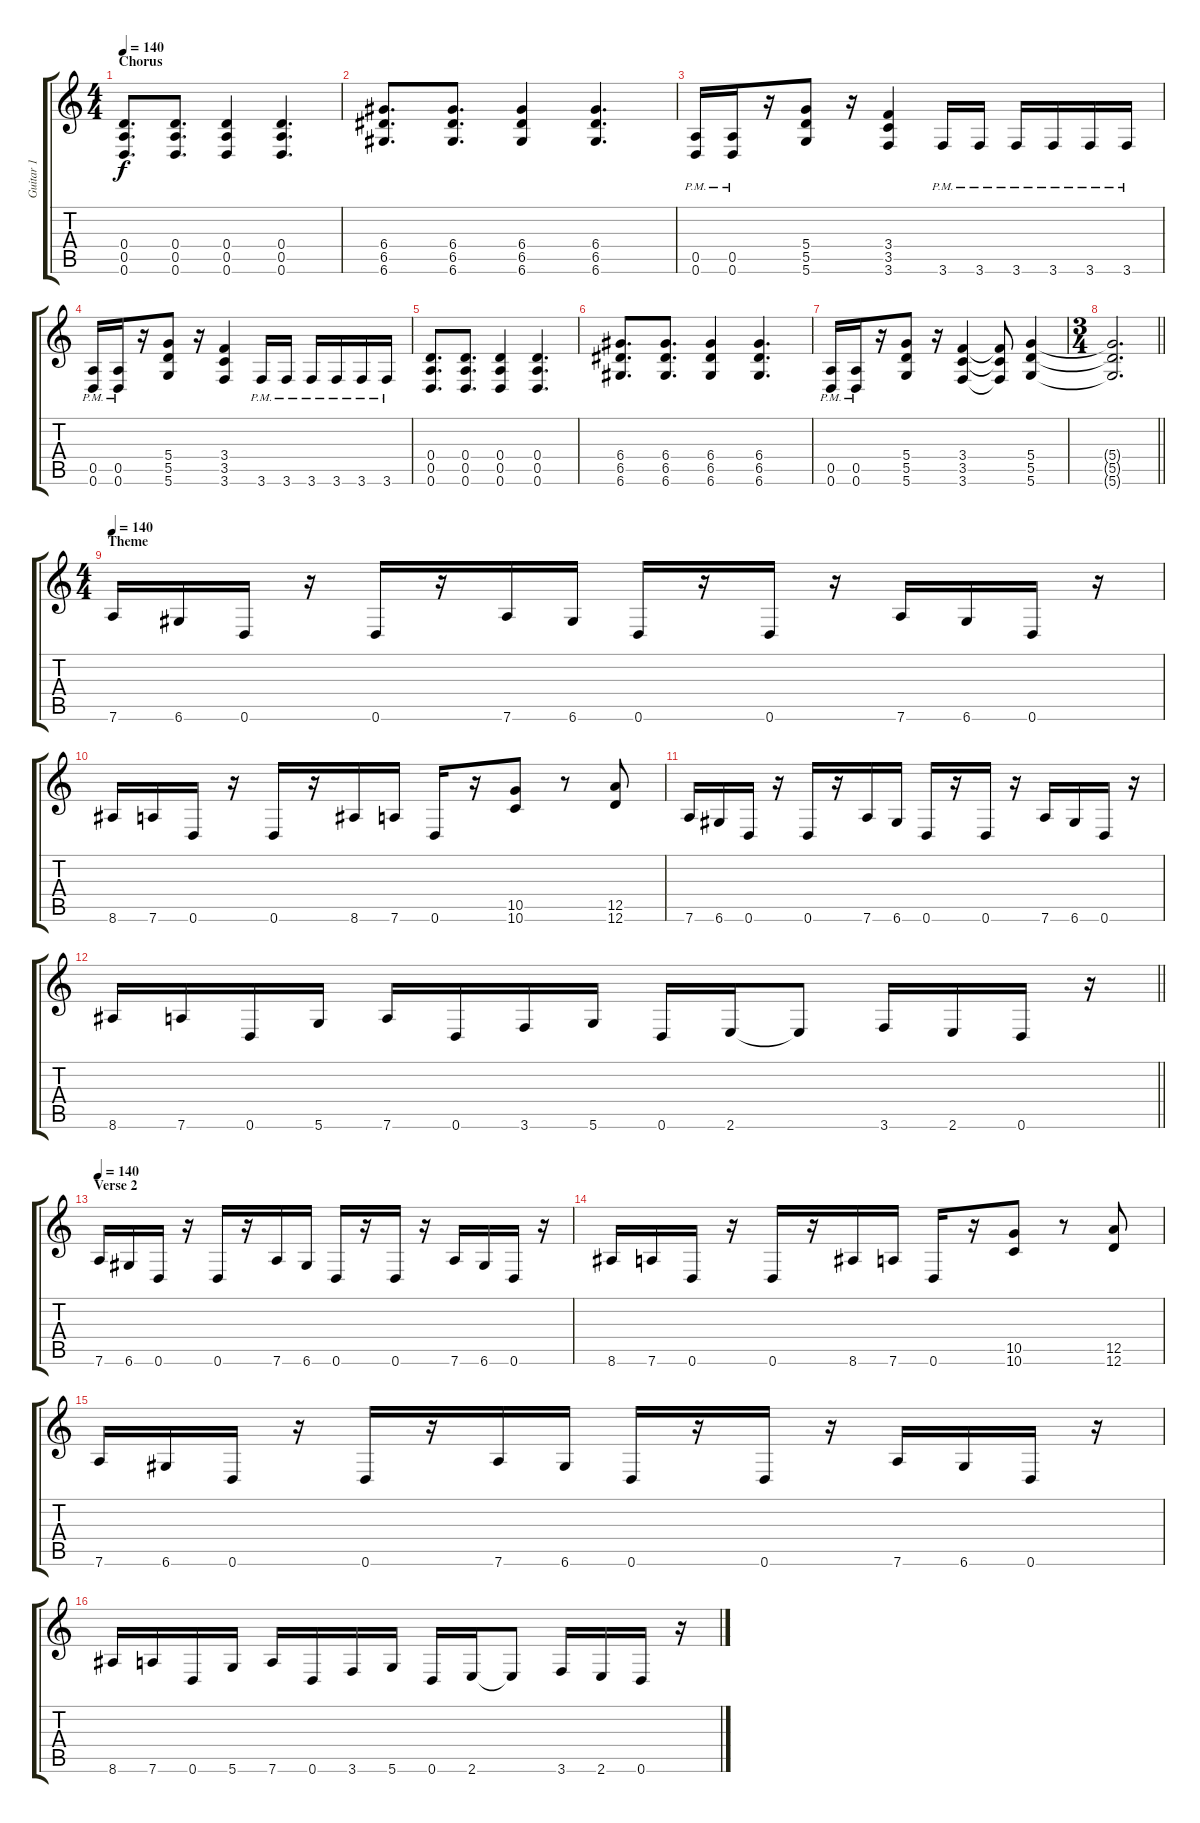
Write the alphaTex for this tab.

\track ("Guitar 1" "Guitar 1") {instrument distortionguitar}
\staff {score tabs}
\tuning (E4 B3 G3 D3 A2 D2) {hide}
\ts (4 4)
\section ("" "Chorus")
\tempo 140
\clef g2
\ks c
(0.4 0.5 0.6).8{d dy f} (0.4 0.5 0.6).8{d} (0.4 0.5 0.6).4 (0.4 0.5 0.6).4{d} |
(6.4 6.5 6.6).8{d} (6.4 6.5 6.6).8{d} (6.4 6.5 6.6).4 (6.4 6.5 6.6).4{d} |
(0.5{pm} 0.6{pm}).16 (0.5{pm} 0.6{pm}).16 r.16 (5.4 5.5 5.6).8 r.16 (3.4 3.5 3.6).4 3.6{pm}.16 3.6{pm}.16 3.6{pm}.16 3.6{pm}.16 3.6{pm}.16 3.6{pm}.16 |
(0.5{pm} 0.6{pm}).16 (0.5{pm} 0.6{pm}).16 r.16 (5.4 5.5 5.6).8 r.16 (3.4 3.5 3.6).4 3.6{pm}.16 3.6{pm}.16 3.6{pm}.16 3.6{pm}.16 3.6{pm}.16 3.6{pm}.16 |
(0.4 0.5 0.6).8{d} (0.4 0.5 0.6).8{d} (0.4 0.5 0.6).4 (0.4 0.5 0.6).4{d} |
(6.4 6.5 6.6).8{d} (6.4 6.5 6.6).8{d} (6.4 6.5 6.6).4 (6.4 6.5 6.6).4{d} |
(0.5{pm} 0.6{pm}).16 (0.5{pm} 0.6{pm}).16 r.16 (5.4 5.5 5.6).8 r.16 (3.4 3.5 3.6).4 (3.4{t} 3.5{t} 3.6{t}).8 (5.4 5.5 5.6).4 |
\ts (3 4)
\barLineRight lightlight
(5.4{t} 5.5{t} 5.6{t}).2{d} |
\ts (4 4)
\section ("" "Theme")
\tempo 140
7.6.16 6.6.16 0.6.16 r.16 0.6.16 r.16 7.6.16 6.6.16 0.6.16 r.16 0.6.16 r.16 7.6.16 6.6.16 0.6.16 r.16 |
8.6.16 7.6.16 0.6.16 r.16 0.6.16 r.16 8.6.16 7.6.16 0.6.16 r.16 (10.5 10.6).8 r.8 (12.5 12.6).8 |
7.6.16 6.6.16 0.6.16 r.16 0.6.16 r.16 7.6.16 6.6.16 0.6.16 r.16 0.6.16 r.16 7.6.16 6.6.16 0.6.16 r.16 |
\barLineRight lightlight
8.6.16 7.6.16 0.6.16 5.6.16 7.6.16 0.6.16 3.6.16 5.6.16 0.6.16 2.6.16 2.6{t}.8 3.6.16 2.6.16 0.6.16 r.16 |
\section ("" "Verse 2")
\tempo 140
7.6.16 6.6.16 0.6.16 r.16 0.6.16 r.16 7.6.16 6.6.16 0.6.16 r.16 0.6.16 r.16 7.6.16 6.6.16 0.6.16 r.16 |
8.6.16 7.6.16 0.6.16 r.16 0.6.16 r.16 8.6.16 7.6.16 0.6.16 r.16 (10.5 10.6).8 r.8 (12.5 12.6).8 |
7.6.16 6.6.16 0.6.16 r.16 0.6.16 r.16 7.6.16 6.6.16 0.6.16 r.16 0.6.16 r.16 7.6.16 6.6.16 0.6.16 r.16 |
8.6.16 7.6.16 0.6.16 5.6.16 7.6.16 0.6.16 3.6.16 5.6.16 0.6.16 2.6.16 2.6{t}.8 3.6.16 2.6.16 0.6.16 r.16
